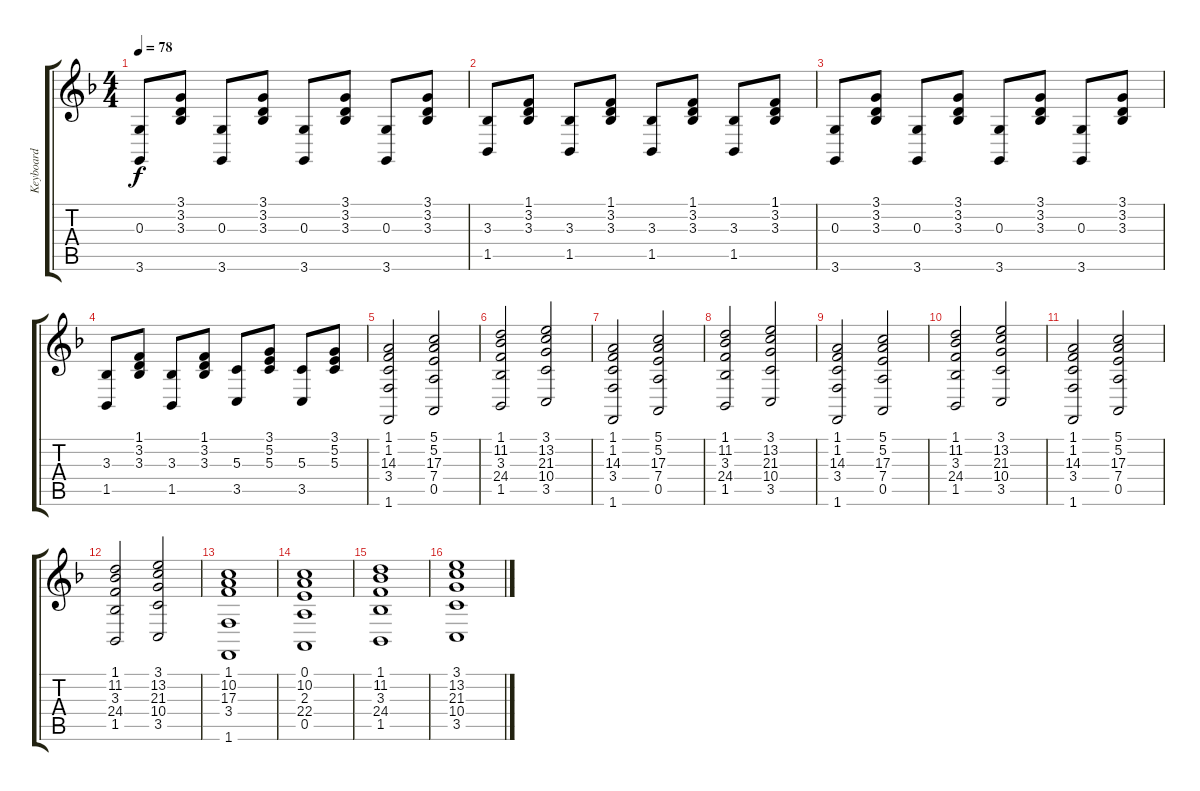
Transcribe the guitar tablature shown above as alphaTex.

\track ("Keyboard" "Keyboard") {instrument electricgrandpiano}
\staff {score tabs}
\tuning (E4 B3 G3 D3 A2 E2) {hide}
\ts (4 4)
\tempo 78
\clef g2
\ks dminor
(0.3 3.6).8{dy f volume 11 instrument electricgrandpiano} (3.1 3.2 3.3).8 (0.3 3.6).8 (3.1 3.2 3.3).8 (0.3 3.6).8 (3.1 3.2 3.3).8 (0.3 3.6).8 (3.1 3.2 3.3).8 |
(3.3 1.5).8 (1.1 3.2 3.3).8 (3.3 1.5).8 (1.1 3.2 3.3).8 (3.3 1.5).8 (1.1 3.2 3.3).8 (3.3 1.5).8 (1.1 3.2 3.3).8 |
(0.3 3.6).8 (3.1 3.2 3.3).8 (0.3 3.6).8 (3.1 3.2 3.3).8 (0.3 3.6).8 (3.1 3.2 3.3).8 (0.3 3.6).8 (3.1 3.2 3.3).8 |
(3.3 1.5).8 (1.1 3.2 3.3).8 (3.3 1.5).8 (1.1 3.2 3.3).8 (5.3 3.5).8 (3.1 5.2 5.3).8 (5.3 3.5).8 (3.1 5.2 5.3).8 |
(1.1 1.2 14.3 3.4 1.6).2{volume 11 instrument stringensemble2} (5.1 5.2 17.3 7.4 0.5).2 |
(1.1 11.2 3.3 24.4 1.5).2 (3.1 13.2 21.3 10.4 3.5).2 |
(1.1 1.2 14.3 3.4 1.6).2 (5.1 5.2 17.3 7.4 0.5).2 |
(1.1 11.2 3.3 24.4 1.5).2 (3.1 13.2 21.3 10.4 3.5).2 |
(1.1 1.2 14.3 3.4 1.6).2 (5.1 5.2 17.3 7.4 0.5).2 |
(1.1 11.2 3.3 24.4 1.5).2 (3.1 13.2 21.3 10.4 3.5).2 |
(1.1 1.2 14.3 3.4 1.6).2 (5.1 5.2 17.3 7.4 0.5).2 |
(1.1 11.2 3.3 24.4 1.5).2 (3.1 13.2 21.3 10.4 3.5).2 |
(1.1 10.2 17.3 3.4 1.6).1 |
(0.1 10.2 2.3 22.4 0.5).1 |
(1.1 11.2 3.3 24.4 1.5).1 |
(3.1 13.2 21.3 10.4 3.5).1
